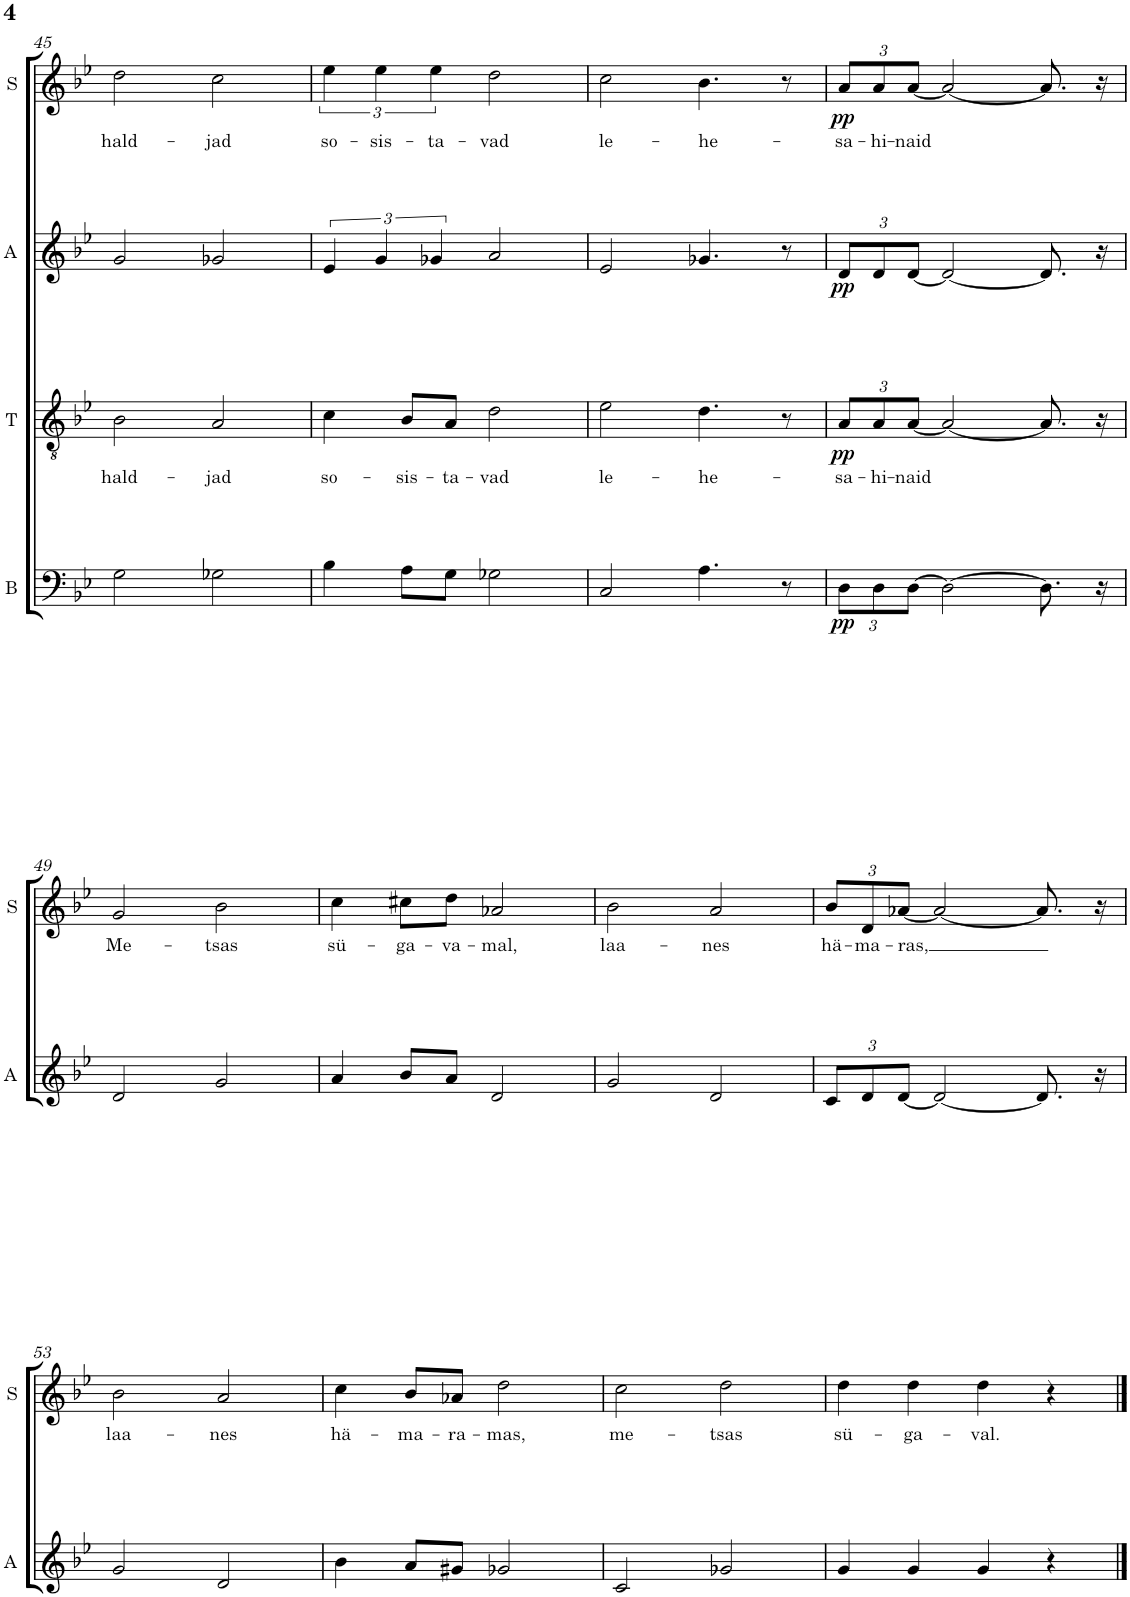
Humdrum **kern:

**kern	**dynam	**kern	**text	**dynam	**kern	**text	**dynam	**kern	**text	**dynam
*part4	*part4	*part3	*part3	*part3	*part2	*part2	*part2	*part1	*part1	*part1
*staff4	*staff4	*staff3	*staff3	*staff3	*staff2	*staff2	*staff2	*staff1	*staff1	*staff1
*I"B	*	*I"T	*	*	*I"A	*	*	*I"S	*	*
*I'B	*	*I'T	*	*	*I'A	*	*	*I'S	*	*
!!LO:PB:g=z
*clefF4	*	*clefGv2	*	*	*clefG2	*	*	*clefG2	*	*
*	*	*	*	*	*Trd1c2	*	*	*	*	*
*k[b-e-]	*	*k[b-e-]	*	*	*k[b-e-]	*	*	*k[b-e-]	*	*
*M4/4	*	*M4/4	*	*	*M4/4	*	*	*M4/4	*	*
=45	=45	=45	=45	=45	=45	=45	=45	=45	=45	=45
!	!	!	!LO:LY:b	!	!	!	!	!	!LO:LY:b	!
2G\	.	2B-\	hald-	.	2g/	.	.	2dd\	hald-	.
!	!	!	!LO:LY:b	!	!	!	!	!	!LO:LY:b	!
2G-X\	.	2A/	-jad	.	2g-X/	.	.	2cc\	-jad	.
=46	=46	=46	=46	=46	=46	=46	=46	=46	=46	=46
!	!	!	!LO:LY:b	!	!	!	!	!	!LO:LY:b	!
4B-\	.	4c\	so-	.	6e-/	.	.	6ee-\	so-	.
!	!	!	!	!	!	!	!	!	!LO:LY:b	!
.	.	.	.	.	6g/	.	.	6ee-\	-sis-	.
!	!	!	!LO:LY:b	!	!	!	!	!	!	!
8A\L	.	8B-/L	-sis-	.	.	.	.	.	.	.
!	!	!	!	!	!	!	!	!	!LO:LY:b	!
.	.	.	.	.	6g-X/	.	.	6ee-\	-ta-	.
!	!	!	!LO:LY:b	!	!	!	!	!	!	!
8G\J	.	8A/J	-ta-	.	.	.	.	.	.	.
!	!	!	!LO:LY:b	!	!	!	!	!	!LO:LY:b	!
2G-X\	.	2d\	-vad	.	2a/	.	.	2dd\	-vad	.
=47	=47	=47	=47	=47	=47	=47	=47	=47	=47	=47
!	!	!	!LO:LY:b	!	!	!	!	!	!LO:LY:b	!
2C/	.	2e-\	le-	.	2e-/	.	.	2cc\	le-	.
!	!	!	!LO:LY:b	!	!	!	!	!	!LO:LY:b	!
4.A\	.	4.d\	-he-	.	4.g-X/	.	.	4.b-\	-he-	.
8r	.	8r	.	.	8r	.	.	8r	.	.
=48	=48	=48	=48	=48	=48	=48	=48	=48	=48	=48
*Xbrackettup	*	*Xbrackettup	*	*	*	*	*	*	*	*
!	!	!	!LO:LY:b	!	!	!	!	!	!	!
*	*	*	*	*	*Xbrackettup	*	*	*Xbrackettup	*	*
!	!LO:DY:b	!	!	!LO:DY:b	!	!	!LO:DY:b	!	!LO:LY:b	!LO:DY:b
12D\L	pp	12A/L	-sa-	pp	12d/L	.	pp	12a/L	-sa-	pp
!	!	!	!LO:LY:b	!	!	!	!	!	!LO:LY:b	!
12D\	.	12A/	-hi-	.	12d/	.	.	12a/	-hi-	.
!	!	!	!LO:LY:b	!	!	!	!	!	!LO:LY:b	!
[12D\J	.	[12A/J	-naid	.	[12d/J	.	.	[12a/J	-naid	.
2D\_	.	2A/_	.	.	2d/_	.	.	2a/_	.	.
8.D\]	.	8.A/]	.	.	8.d/]	.	.	8.a/]	.	.
16r	.	16r	.	.	16r	.	.	16r	.	.
!!LO:LB:g=z
=49	=49	=49	=49	=49	=49	=49	=49	=49	=49	=49
!	!	!	!	!	!	!LO:LY:b	!	!	!LO:LY:b	!
1r	.	1r	.	.	2d/	Me-	.	2g/	Me-	.
!	!	!	!	!	!	!LO:LY:b	!	!	!LO:LY:b	!
.	.	.	.	.	2g/	-tsas	.	2b-\	-tsas	.
=50	=50	=50	=50	=50	=50	=50	=50	=50	=50	=50
!	!	!	!	!	!	!LO:LY:b	!	!	!LO:LY:b	!
1r	.	1r	.	.	4a/	sü-	.	4cc\	sü-	.
!	!	!	!	!	!	!LO:LY:b	!	!	!LO:LY:b	!
.	.	.	.	.	8b-/L	-ga-	.	8cc#X\L	-ga-	.
!	!	!	!	!	!	!LO:LY:b	!	!	!LO:LY:b	!
.	.	.	.	.	8a/J	-va-	.	8dd\J	-va-	.
!	!	!	!	!	!	!LO:LY:b	!	!	!LO:LY:b	!
.	.	.	.	.	2d/	-mal,	.	2a-X/	-mal,	.
=51	=51	=51	=51	=51	=51	=51	=51	=51	=51	=51
!	!	!	!	!	!	!LO:LY:b	!	!	!LO:LY:b	!
1r	.	1r	.	.	2g/	laa-	.	2b-\	laa-	.
!	!	!	!	!	!	!LO:LY:b	!	!	!LO:LY:b	!
.	.	.	.	.	2d/	-nes	.	2a/	-nes	.
=52	=52	=52	=52	=52	=52	=52	=52	=52	=52	=52
!	!	!	!	!	!	!LO:LY:b	!	!	!LO:LY:b	!
1r	.	1r	.	.	12c/L	hä-	.	12b-/L	hä-	.
!	!	!	!	!	!	!LO:LY:b	!	!	!LO:LY:b	!
.	.	.	.	.	12d/	-ma-	.	12d/	-ma-	.
!	!	!	!	!	!	!LO:LY:b	!	!	!LO:LY:b	!
.	.	.	.	.	[12d/J	-ras,	.	[12a-X/J	-ras,	.
.	.	.	.	.	2d/_	.	.	2a-/_	.	.
.	.	.	.	.	8.d/]	.	.	8.a-/]	.	.
.	.	.	.	.	16r	.	.	16r	.	.
!!LO:LB:g=z
=53	=53	=53	=53	=53	=53	=53	=53	=53	=53	=53
!	!	!	!	!	!	!LO:LY:b	!	!	!LO:LY:b	!
1r	.	1r	.	.	2g/	laa-	.	2b-\	laa-	.
!	!	!	!	!	!	!LO:LY:b	!	!	!LO:LY:b	!
.	.	.	.	.	2d/	-nes	.	2a/	-nes	.
=54	=54	=54	=54	=54	=54	=54	=54	=54	=54	=54
!	!	!	!	!	!	!LO:LY:b	!	!	!LO:LY:b	!
1r	.	1r	.	.	4b-\	hä-	.	4cc\	hä-	.
!	!	!	!	!	!	!LO:LY:b	!	!	!LO:LY:b	!
.	.	.	.	.	8a/L	-ma-	.	8b-/L	-ma-	.
!	!	!	!	!	!	!LO:LY:b	!	!	!LO:LY:b	!
.	.	.	.	.	8g#X/J	-ra-	.	8a-X/J	-ra-	.
!	!	!	!	!	!	!LO:LY:b	!	!	!LO:LY:b	!
.	.	.	.	.	2g-X/	-mas,	.	2dd\	-mas,	.
=55	=55	=55	=55	=55	=55	=55	=55	=55	=55	=55
!	!	!	!	!	!	!LO:LY:b	!	!	!LO:LY:b	!
1r	.	1r	.	.	2c/	me-	.	2cc\	me-	.
!	!	!	!	!	!	!LO:LY:b	!	!	!LO:LY:b	!
.	.	.	.	.	2g-X/	-tsas	.	2dd\	-tsas	.
=56	=56	=56	=56	=56	=56	=56	=56	=56	=56	=56
!	!	!	!	!	!	!LO:LY:b	!	!	!LO:LY:b	!
1r	.	1r	.	.	4g/	sü-	.	4dd\	sü-	.
!	!	!	!	!	!	!LO:LY:b	!	!	!LO:LY:b	!
.	.	.	.	.	4g/	-ga-	.	4dd\	-ga-	.
!	!	!	!	!	!	!LO:LY:b	!	!	!LO:LY:b	!
.	.	.	.	.	4g/	-val.	.	4dd\	-val.	.
.	.	.	.	.	4r	.	.	4r	.	.
==	==	==	==	==	==	==	==	==	==	==
*-	*-	*-	*-	*-	*-	*-	*-	*-	*-	*-
